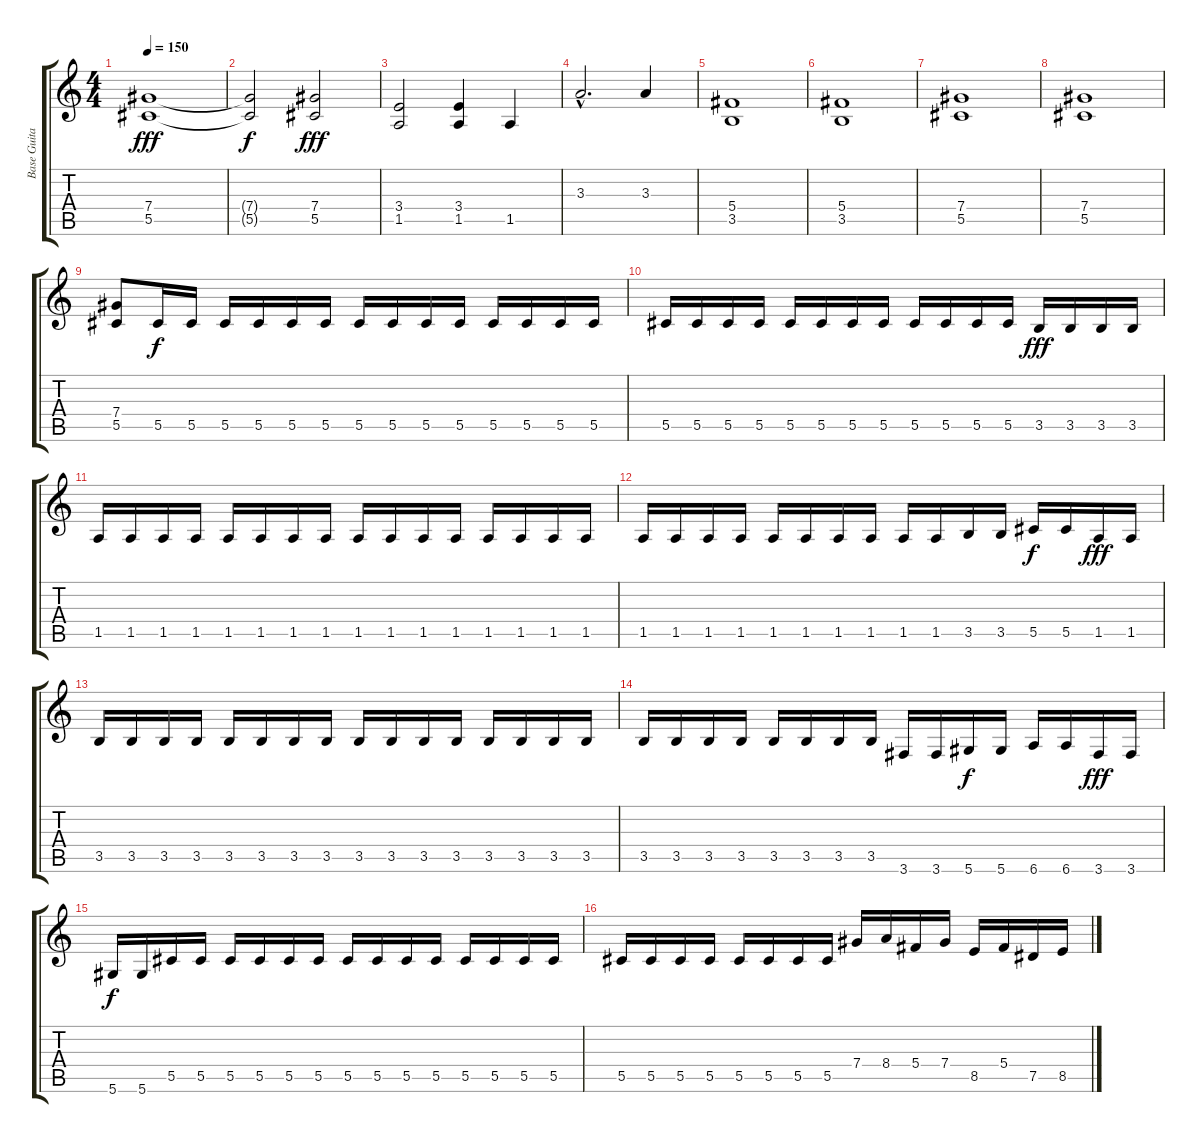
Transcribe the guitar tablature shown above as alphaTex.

\track ("Base Guitar" "Base Guita") {instrument overdrivenguitar}
\staff {score tabs}
\tuning (Eb4 Bb3 Gb3 Db3 Ab2 Eb2) {hide}
\ts (4 4)
\tempo 150
\clef g2
\ks c
(7.4 5.5).1{dy fff} |
(7.4{t} 5.5{t}).2{dy f} (7.4 5.5).2{dy fff} |
(3.4 1.5).2 (3.4 1.5).4 1.5.4 |
3.3{hac}.2{d} 3.3.4 |
(5.4 3.5).1 |
(5.4 3.5).1 |
(7.4 5.5).1 |
(7.4 5.5).1 |
(7.4 5.5).8 5.5.16{dy f} 5.5.16 5.5.16 5.5.16 5.5.16 5.5.16 5.5.16 5.5.16 5.5.16 5.5.16 5.5.16 5.5.16 5.5.16 5.5.16 |
5.5.16 5.5.16 5.5.16 5.5.16 5.5.16 5.5.16 5.5.16 5.5.16 5.5.16 5.5.16 5.5.16 5.5.16 3.5.16{dy fff} 3.5.16 3.5.16 3.5.16 |
1.5.16 1.5.16 1.5.16 1.5.16 1.5.16 1.5.16 1.5.16 1.5.16 1.5.16 1.5.16 1.5.16 1.5.16 1.5.16 1.5.16 1.5.16 1.5.16 |
1.5.16 1.5.16 1.5.16 1.5.16 1.5.16 1.5.16 1.5.16 1.5.16 1.5.16 1.5.16 3.5.16 3.5.16 5.5.16{dy f} 5.5.16 1.5.16{dy fff} 1.5.16 |
3.5.16 3.5.16 3.5.16 3.5.16 3.5.16 3.5.16 3.5.16 3.5.16 3.5.16 3.5.16 3.5.16 3.5.16 3.5.16 3.5.16 3.5.16 3.5.16 |
3.5.16 3.5.16 3.5.16 3.5.16 3.5.16 3.5.16 3.5.16 3.5.16 3.6.16 3.6.16 5.6.16{dy f} 5.6.16 6.6.16 6.6.16 3.6.16{dy fff} 3.6.16 |
5.6.16{dy f} 5.6.16 5.5.16 5.5.16 5.5.16 5.5.16 5.5.16 5.5.16 5.5.16 5.5.16 5.5.16 5.5.16 5.5.16 5.5.16 5.5.16 5.5.16 |
5.5.16 5.5.16 5.5.16 5.5.16 5.5.16 5.5.16 5.5.16 5.5.16 7.4.16 8.4.16 5.4.16 7.4.16 8.5.16 5.4.16 7.5.16 8.5.16
